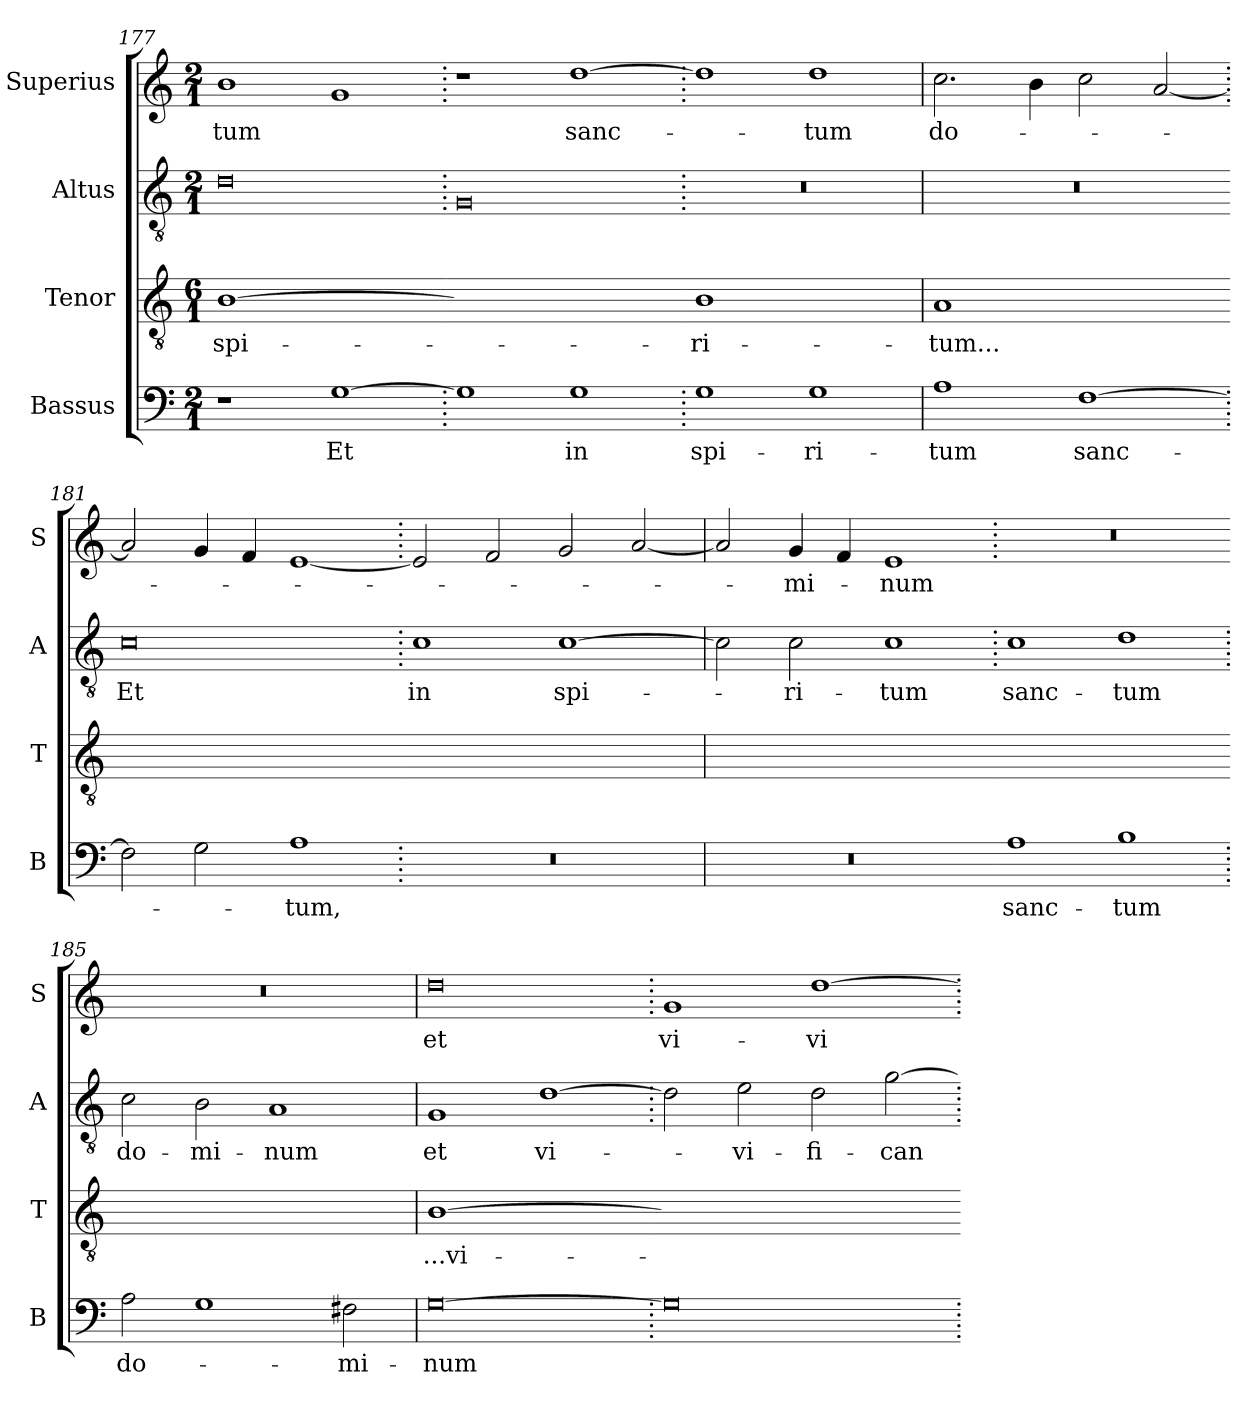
**kern	**text	**kern	**text	**kern	**text	**kern	**text
*part4	*part4	*part3	*part3	*part2	*part2	*part1	*part1
*staff4	*staff4	*staff3	*staff3	*staff2	*staff2	*staff1	*staff1
*I"Bassus	*	*I"Tenor	*	*I"Altus	*	*I"Superius	*
*I'B	*	*I'T	*	*I'A	*	*I'S	*
*clefF4	*	*clefGv2	*	*clefGv2	*	*clefG2	*
*k[]	*	*k[]	*	*k[]	*	*k[]	*
*M2/1	*	*M6/1	*	*M2/1	*	*M2/1	*
=177	=177	=177	=177	=177	=177	=177	=177
!	!	!LO:N:vis=1	!	!	!	!	!
1r	.	[0B	spi-	0d	.	1b	-tum
[1G	Et	.	.	.	.	1g	.
=178.	=178.	=178-	=178.	=178.	=178.	=178.	=178.
!	!	!LO:N:vis=1	!	!	!	!	!
1G]	.	0Byy]	.	0G	.	1r	.
1G	in	.	.	.	.	[1dd	sanc-
=179.	=179.	=179-	=179.	=179.	=179.	=179.	=179.
!	!	!LO:N:vis=1	!	!	!	!	!
1G	spi-	0B	-ri-	0r	.	1dd]	.
1G	-ri-	.	.	.	.	1dd	-tum
=180	=180	=180	=180	=180	=180	=180	=180
!	!	!LO:N:vis=1	!	!	!	!	!
1A	-tum	[y0A	-tum...	0r	.	2.cc\	do-
.	.	.	.	.	.	4b\	.
[1F	sanc-	.	.	.	.	2cc\	.
.	.	.	.	.	.	[2a/	.
=181.	=181.	=181-	=181.	=181.	=181.	=181.	=181.
!	!	!LO:N:vis=1	!	!	!	!	!
2F\]	.	0Ayy_	.	0c	Et	2a/]	.
2G\	.	.	.	.	.	4g/	.
.	.	.	.	.	.	4f/	.
1A	-tum,	.	.	.	.	[1e	.
=182.	=182.	=182-	=182.	=182.	=182.	=182.	=182.
!	!	!LO:N:vis=1	!	!	!	!	!
0r	.	0Ayy]	.	1c	in	2e/]	.
.	.	.	.	.	.	2f/	.
.	.	.	.	[1c	spi-	2g/	.
.	.	.	.	.	.	[2a/	.
=183	=183	=183	=183	=183	=183	=183	=183
!	!	!LO:N:vis=1	!	!	!	!	!
0r	.	0r	.	2c\]	.	2a/]	.
.	.	.	.	2c\	-ri-	4g/	-mi-
.	.	.	.	.	.	4f/	.
.	.	.	.	1c	-tum	1e	-num
=184.	=184.	=184-	=184.	=184.	=184.	=184.	=184.
!	!	!LO:N:vis=1	!	!	!	!	!
1A	sanc-	0ryy	.	1c	sanc-	0r	.
1B	-tum	.	.	1d	-tum	.	.
=185.	=185.	=185-	=185.	=185.	=185.	=185.	=185.
!	!	!LO:N:vis=1	!	!	!	!	!
2A\	do-	0ryy	.	2c\	do-	0r	.
1G	.	.	.	2B\	-mi-	.	.
.	.	.	.	1A	-num	.	.
2F#X\	-mi-	.	.	.	.	.	.
=186	=186	=186	=186	=186	=186	=186	=186
!	!	!LO:N:vis=1	!	!	!	!	!
[0G	-num	[0B	...vi-	1G	et	0dd	et
.	.	.	.	[1d	vi-	.	.
=187.	=187.	=187-	=187.	=187.	=187.	=187.	=187.
!	!	!LO:N:vis=1	!	!	!	!	!
0G]	.	0Byy]	.	2d\]	.	1g	vi-
.	.	.	.	2e\	-vi-	.	.
.	.	.	.	2d\	-fi-	[1dd	-vi-
.	.	.	.	[2g\	-can-	.	.
=.	=.	=-	=.	=.	=.	=.	=.
*-	*-	*-	*-	*-	*-	*-	*-
